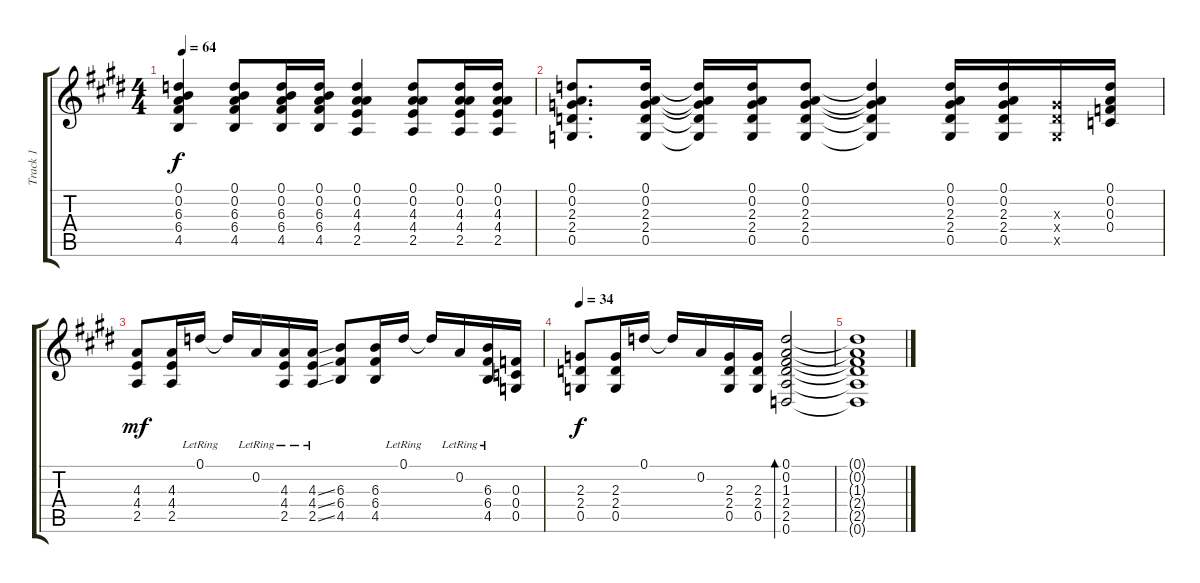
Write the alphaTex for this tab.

\track ("Track 1" "Track 1") {instrument acousticguitarsteel}
\staff {score tabs}
\tuning (D4 A3 F3 C3 G2 D2) {hide}
\ts (4 4)
\tempo 64
\clef g2
\ks e
(0.1 0.2 6.3 6.4 4.5).4{dy f} (0.1 0.2 6.3 6.4 4.5).8 (0.1 0.2 6.3 6.4 4.5).16 (0.1 0.2 6.3 6.4 4.5).16 (0.1 0.2 4.3 4.4 2.5).4 (0.1 0.2 4.3 4.4 2.5).8 (0.1 0.2 4.3 4.4 2.5).16 (0.1 0.2 4.3 4.4 2.5).16 |
(0.1 0.2 2.3 2.4 0.5).8{d} (0.1 0.2 2.3 2.4 0.5).16 (0.1{t} 0.2{t} 2.3{t} 2.4{t} 0.5{t}).16 (0.1 0.2 2.3 2.4 0.5).16 (0.1 0.2 2.3 2.4 0.5).8 (0.1{t} 0.2{t} 2.3{t} 2.4{t} 0.5{t}).4 (0.1 0.2 2.3 2.4 0.5).16 (0.1 0.2 2.3 2.4 0.5).16 (2.3{x} 2.4{x} 0.5{x}).16 (0.1 0.2 0.3 0.4).16 |
(4.3 4.4 2.5).8{dy mf} (4.3 4.4 2.5).16 0.1{lr}.16 0.1{t}.16 0.2{lr}.16 (4.3{lr} 4.4{lr} 2.5{lr}).16 (4.3{ss lr} 4.4{ss lr} 2.5{ss lr}).16 (6.3 6.4 4.5).8 (6.3 6.4 4.5).16 0.1{lr}.16 0.1{t}.16 0.2{lr}.16 (6.3{lr} 6.4{lr} 4.5{lr}).16 (0.3 0.4 0.5).16 |
\tempo 34
(2.3 2.4 0.5).8{dy f} (2.3 2.4 0.5).16 0.1.16 0.1{t}.16 0.2.16 (2.3 2.4 0.5).16 (2.3 2.4 0.5).16 (0.1 0.2 1.3 2.4 2.5 0.6).2{bd 240} |
(0.1{t} 0.2{t} 1.3{t} 2.4{t} 2.5{t} 0.6{t}).1
